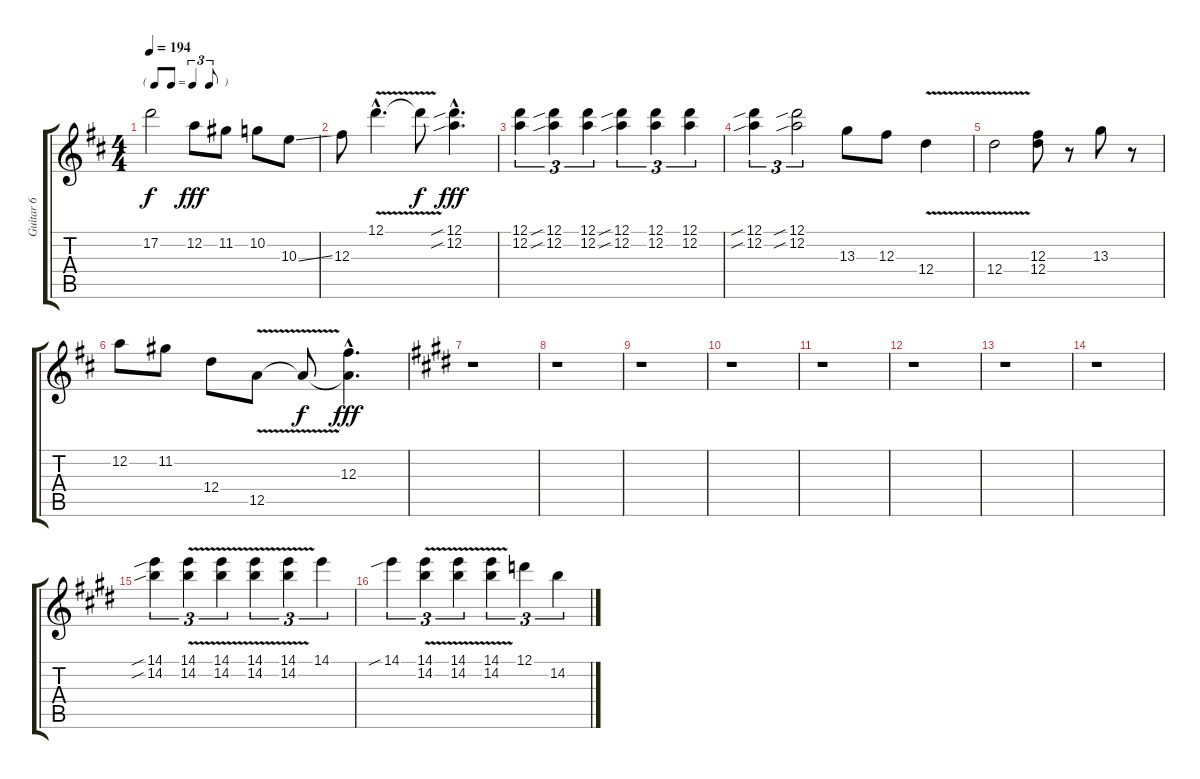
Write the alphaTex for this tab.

\track ("Guitar 6" "Guitar 6") {instrument overdrivenguitar}
\staff {score tabs}
\tuning (D4 A3 Gb3 D3 A2 D2) {hide}
\ts (4 4)
\tf triplet8th
\tempo 194
\clef g2
\ks d
17.2{t}.2{dy f} 12.2.8{dy fff} 11.2.8 10.2.8 10.3{ss}.8 |
12.3.8 12.1{v hac}.4{d} 12.1{t}.8{dy f} (12.1{sib hac} 12.2{sib hac}).4{d dy fff} |
(12.1 12.2).4{tu (3 2)} (12.1{sib} 12.2{sib}).4{tu (3 2)} (12.1 12.2).4{tu (3 2)} (12.1{sib} 12.2{sib}).4{tu (3 2)} (12.1 12.2).4{tu (3 2)} (12.1 12.2).4{tu (3 2)} |
(12.1{sib} 12.2{sib}).4{tu (3 2)} (12.1{sib} 12.2{sib}).2{tu (3 2)} 13.3.8 12.3.8 12.4{v}.4 |
12.4{v}.2 (12.3 12.4).8 r.8 13.3.8 r.8 |
12.2.8 11.2.8 12.4.8 12.5{v}.8 12.5{t}.8{dy f} (12.3{hac} 12.5{hac t}).4{d dy fff} |
\ks e
r.1 |
r.1 |
r.1 |
r.1 |
r.1 |
r.1 |
r.1 |
r.1 |
(14.1{sib} 14.2{sib}).4{tu (3 2)} (14.1{v} 14.2{v}).4{tu (3 2)} (14.1{v} 14.2{v}).4{tu (3 2)} (14.1{v} 14.2{v}).4{tu (3 2)} (14.1{v} 14.2{v}).4{tu (3 2)} 14.1.4{tu (3 2)} |
14.1{sib}.4{tu (3 2)} (14.1{v} 14.2{v}).4{tu (3 2)} (14.1{v} 14.2{v}).4{tu (3 2)} (14.1{v} 14.2{v}).4{tu (3 2)} 12.1.4{tu (3 2)} 14.2.4{tu (3 2)}
